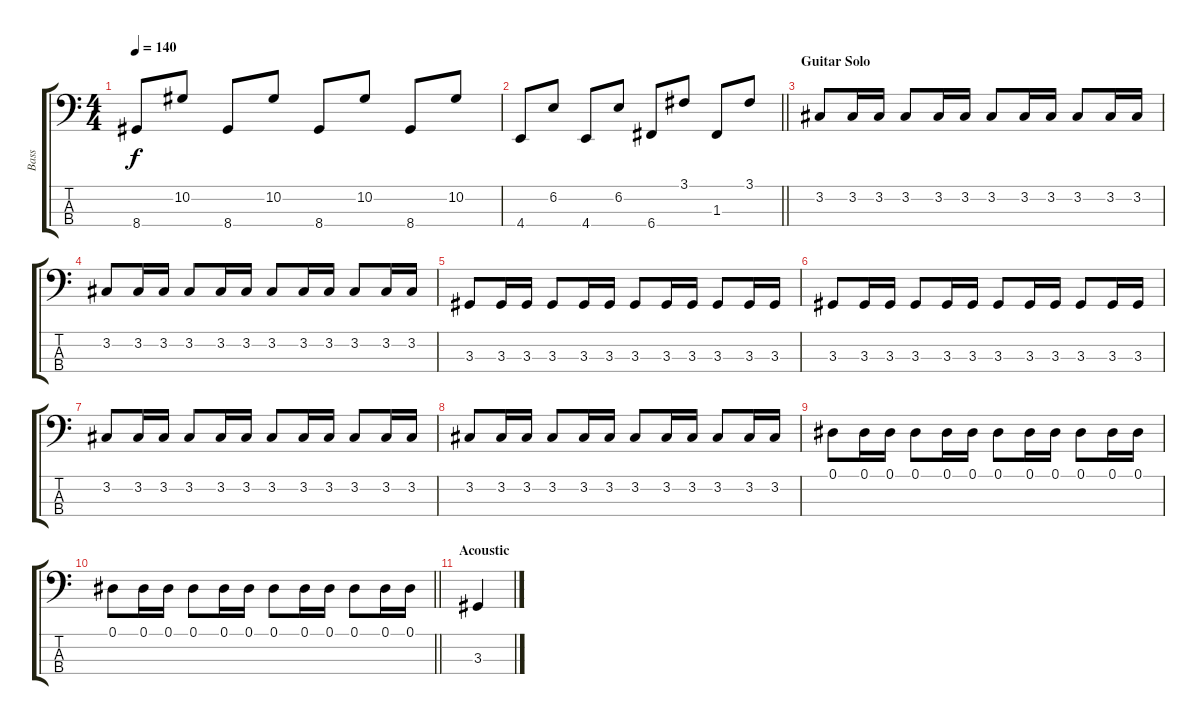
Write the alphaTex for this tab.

\track ("Bass" "Bass") {instrument electricbasspick}
\staff {score tabs}
\tuning (Eb2 Bb1 F1 C1) {hide}
\ts (4 4)
\tempo 140
\clef f4
\ks c
8.4.8{dy f} 10.2.8 8.4.8 10.2.8 8.4.8 10.2.8 8.4.8 10.2.8 |
\barLineRight lightlight
4.4.8 6.2.8 4.4.8 6.2.8 6.4.8 3.1.8 1.3.8 3.1.8 |
\section ("" "Guitar Solo")
3.2.8 3.2.16 3.2.16 3.2.8 3.2.16 3.2.16 3.2.8 3.2.16 3.2.16 3.2.8 3.2.16 3.2.16 |
3.2.8 3.2.16 3.2.16 3.2.8 3.2.16 3.2.16 3.2.8 3.2.16 3.2.16 3.2.8 3.2.16 3.2.16 |
3.3.8 3.3.16 3.3.16 3.3.8 3.3.16 3.3.16 3.3.8 3.3.16 3.3.16 3.3.8 3.3.16 3.3.16 |
3.3.8 3.3.16 3.3.16 3.3.8 3.3.16 3.3.16 3.3.8 3.3.16 3.3.16 3.3.8 3.3.16 3.3.16 |
3.2.8 3.2.16 3.2.16 3.2.8 3.2.16 3.2.16 3.2.8 3.2.16 3.2.16 3.2.8 3.2.16 3.2.16 |
3.2.8 3.2.16 3.2.16 3.2.8 3.2.16 3.2.16 3.2.8 3.2.16 3.2.16 3.2.8 3.2.16 3.2.16 |
0.1.8 0.1.16 0.1.16 0.1.8 0.1.16 0.1.16 0.1.8 0.1.16 0.1.16 0.1.8 0.1.16 0.1.16 |
\barLineRight lightlight
0.1.8 0.1.16 0.1.16 0.1.8 0.1.16 0.1.16 0.1.8 0.1.16 0.1.16 0.1.8 0.1.16 0.1.16 |
\section ("" "Acoustic")
3.3.4
